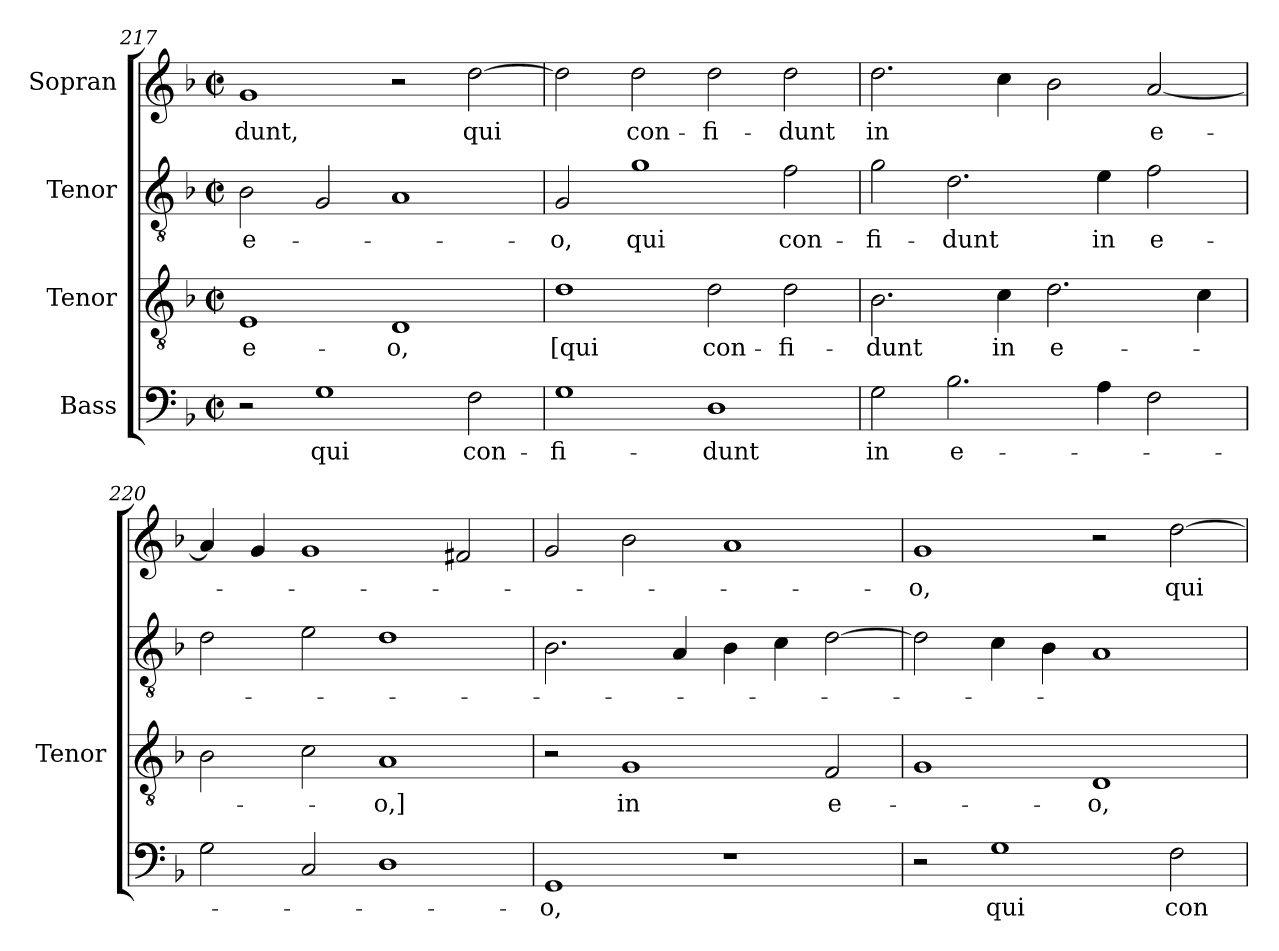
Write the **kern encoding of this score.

**kern	**text	**kern	**text	**kern	**text	**kern	**text
*part4	*part4	*part3	*part3	*part2	*part2	*part1	*part1
*staff4	*staff4	*staff3	*staff3	*staff2	*staff2	*staff1	*staff1
*I"Bass	*	*I"Tenor	*	*I"Tenor	*	*I"Sopran	*
*	*	*I'Tenor	*	*	*	*	*
*clefF4	*	*clefGv2	*	*clefGv2	*	*clefG2	*
*	*	*ITrd7c12	*	*ITrd7c12	*	*	*
*k[b-]	*	*k[b-]	*	*k[b-]	*	*k[b-]	*
*F:	*	*F:	*	*F:	*	*F:	*
*M2/2	*	*M2/2	*	*M2/2	*	*M2/2	*
*met(c|)	*	*met(c|)	*	*met(c|)	*	*met(c|)	*
=217	=217	=217	=217	=217	=217	=217	=217
!	!	!	!LO:LY:b:color=#000000	!	!	!	!
!	!	!	!	!	!LO:LY:b:color=#000000	!	!
!	!	!	!	!	!	!	!LO:LY:b:color=#000000
2r	.	1EEi	e-	2BB-i\	e-	1gi	-dunt,
!	!LO:LY:b:color=#000000	!	!	!	!	!	!
1Gi	qui	.	.	2GGi/	.	.	.
!	!	!	!LO:LY:b:color=#000000	!	!	!	!
.	.	1DDi	-o,	1AAi	.	2r	.
!	!LO:LY:b:color=#000000	!	!	!	!	!	!
!	!	!	!	!	!	!	!LO:LY:b:color=#000000
2Fi\	con-	.	.	.	.	[>2ddi\	qui
=218	=218	=218	=218	=218	=218	=218	=218
!	!LO:LY:b:color=#000000	!	!	!	!	!	!
!	!	!	!LO:LY:b:color=#000000	!	!	!	!
!	!	!	!	!	!LO:LY:b:color=#000000	!	!
1Gi	-fi-	1Di	[qui	2GGi/	-o,	2ddi\]	.
!	!	!	!	!	!LO:LY:b:color=#000000	!	!
!	!	!	!	!	!	!	!LO:LY:b:color=#000000
.	.	.	.	1Gi	qui	2ddi\	con-
!	!LO:LY:b:color=#000000	!	!	!	!	!	!
!	!	!	!LO:LY:b:color=#000000	!	!	!	!
!	!	!	!	!	!	!	!LO:LY:b:color=#000000
1Di	-dunt	2Di\	con-	.	.	2ddi\	-fi-
!	!	!	!LO:LY:b:color=#000000	!	!	!	!
!	!	!	!	!	!LO:LY:b:color=#000000	!	!
!	!	!	!	!	!	!	!LO:LY:b:color=#000000
.	.	2Di\	-fi-	2Fi\	con-	2ddi\	-dunt
=219	=219	=219	=219	=219	=219	=219	=219
!	!LO:LY:b:color=#000000	!	!	!	!	!	!
!	!	!	!LO:LY:b:color=#000000	!	!	!	!
!	!	!	!	!	!LO:LY:b:color=#000000	!	!
!	!	!	!	!	!	!	!LO:LY:b:color=#000000
2Gi\	in	2.BB-i\	-dunt	2Gi\	-fi-	2.ddi\	in
!	!LO:LY:b:color=#000000	!	!	!	!	!	!
!	!	!	!	!	!LO:LY:b:color=#000000	!	!
2.B-i\	e-	.	.	2.Di\	-dunt	.	.
!	!	!	!LO:LY:b:color=#000000	!	!	!	!
.	.	4Ci\	in	.	.	4cci\	.
!	!	!	!LO:LY:b:color=#000000	!	!	!	!
.	.	2.Di\	e-	.	.	2b-i\	.
!	!	!	!	!	!LO:LY:b:color=#000000	!	!
4Ai\	.	.	.	4Ei\	in	.	.
!	!	!	!	!	!LO:LY:b:color=#000000	!	!
!	!	!	!	!	!	!	!LO:LY:b:color=#000000
2Fi\	.	.	.	2Fi\	e-	[<2ai/	e-
.	.	4Ci\	.	.	.	.	.
=220	=220	=220	=220	=220	=220	=220	=220
2Gi\	.	2BB-i\	.	2Di\	.	4ai/]	.
.	.	.	.	.	.	4gi/	.
2Ci/	.	2Ci\	.	2Ei\	.	1gi	.
!	!	!	!LO:LY:b:color=#000000	!	!	!	!
1Di	.	1AAi	-o,]	1Di	.	.	.
.	.	.	.	.	.	2f#Xi/	.
!!LO:LB:g=z
=221	=221	=221	=221	=221	=221	=221	=221
!	!LO:LY:b:color=#000000	!	!	!	!	!	!
1GGi	-o,	2r	.	2.BB-i\	.	2gi/	.
!	!	!	!LO:LY:b:color=#000000	!	!	!	!
.	.	1GGi	in	.	.	2b-i\	.
.	.	.	.	4AAi/	.	.	.
1r	.	.	.	4BB-i\	.	1ai	.
.	.	.	.	4Ci\	.	.	.
!	!	!	!LO:LY:b:color=#000000	!	!	!	!
.	.	2FFi/	e-	[>2Di\	.	.	.
=222	=222	=222	=222	=222	=222	=222	=222
!	!	!	!	!	!	!	!LO:LY:b:color=#000000
2r	.	1GGi	.	2Di\]	.	1gi	-o,
!	!LO:LY:b:color=#000000	!	!	!	!	!	!
1Gi	qui	.	.	4Ci\	.	.	.
.	.	.	.	4BB-i\	.	.	.
!	!	!	!LO:LY:b:color=#000000	!	!	!	!
.	.	1DDi	-o,	1AAi	.	2r	.
!	!LO:LY:b:color=#000000	!	!	!	!	!	!
!	!	!	!	!	!	!	!LO:LY:b:color=#000000
2Fi\	con-	.	.	.	.	[>2ddi\	qui
=	=	=	=	=	=	=	=
*-	*-	*-	*-	*-	*-	*-	*-
